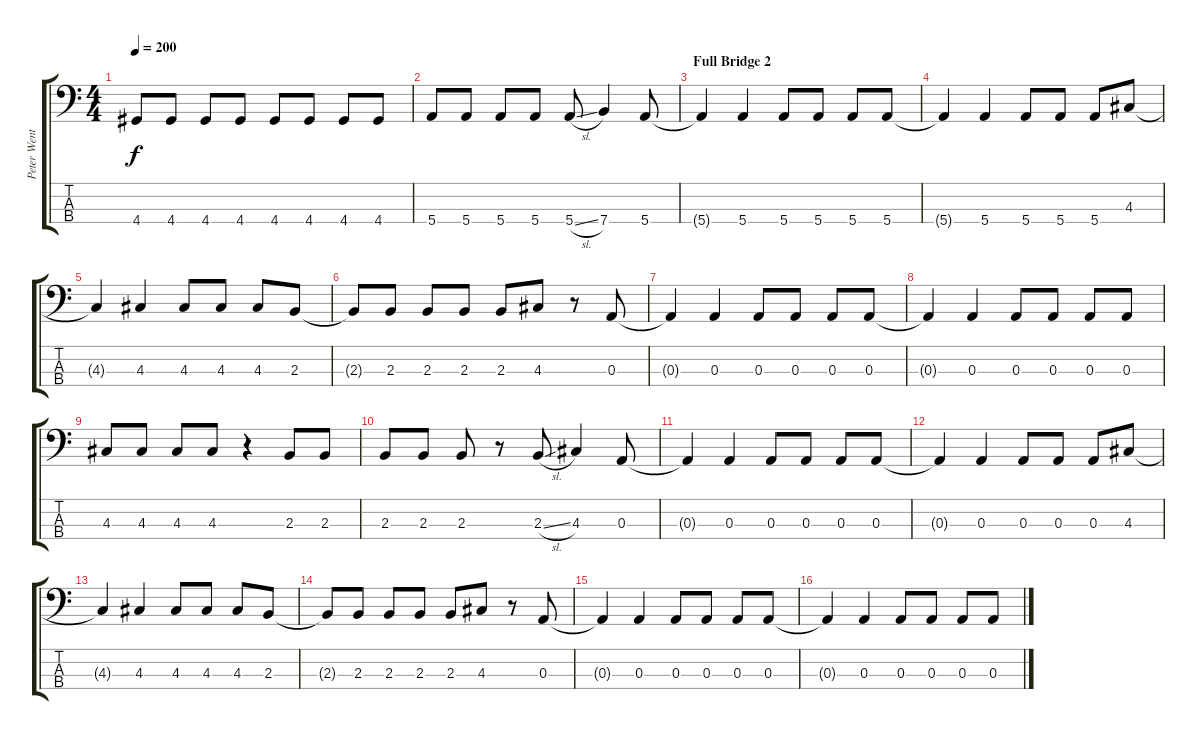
\track ("Peter Wentz (Bass)" "Peter Went") {instrument electricbasspick}
\staff {score tabs}
\tuning (G2 D2 A1 E1) {hide}
\ts (4 4)
\tempo 200
\clef f4
\ks c
4.4.8{dy f} 4.4.8 4.4.8 4.4.8 4.4.8 4.4.8 4.4.8 4.4.8 |
5.4.8 5.4.8 5.4.8 5.4.8 5.4{sl}.8 7.4.4 5.4.8 |
\section ("" "Full Bridge 2")
5.4{t}.4 5.4.4 5.4.8 5.4.8 5.4.8 5.4.8 |
5.4{t}.4 5.4.4 5.4.8 5.4.8 5.4.8 4.3.8 |
4.3{t}.4 4.3.4 4.3.8 4.3.8 4.3.8 2.3.8 |
2.3{t}.8 2.3.8 2.3.8 2.3.8 2.3.8 4.3.8 r.8 0.3.8 |
0.3{t}.4 0.3.4 0.3.8 0.3.8 0.3.8 0.3.8 |
0.3{t}.4 0.3.4 0.3.8 0.3.8 0.3.8 0.3.8 |
4.3.8 4.3.8 4.3.8 4.3.8 r.4 2.3.8 2.3.8 |
2.3.8 2.3.8 2.3.8 r.8 2.3{sl}.8 4.3.4 0.3.8 |
0.3{t}.4 0.3.4 0.3.8 0.3.8 0.3.8 0.3.8 |
0.3{t}.4 0.3.4 0.3.8 0.3.8 0.3.8 4.3.8 |
4.3{t}.4 4.3.4 4.3.8 4.3.8 4.3.8 2.3.8 |
2.3{t}.8 2.3.8 2.3.8 2.3.8 2.3.8 4.3.8 r.8 0.3.8 |
0.3{t}.4 0.3.4 0.3.8 0.3.8 0.3.8 0.3.8 |
0.3{t}.4 0.3.4 0.3.8 0.3.8 0.3.8 0.3.8
